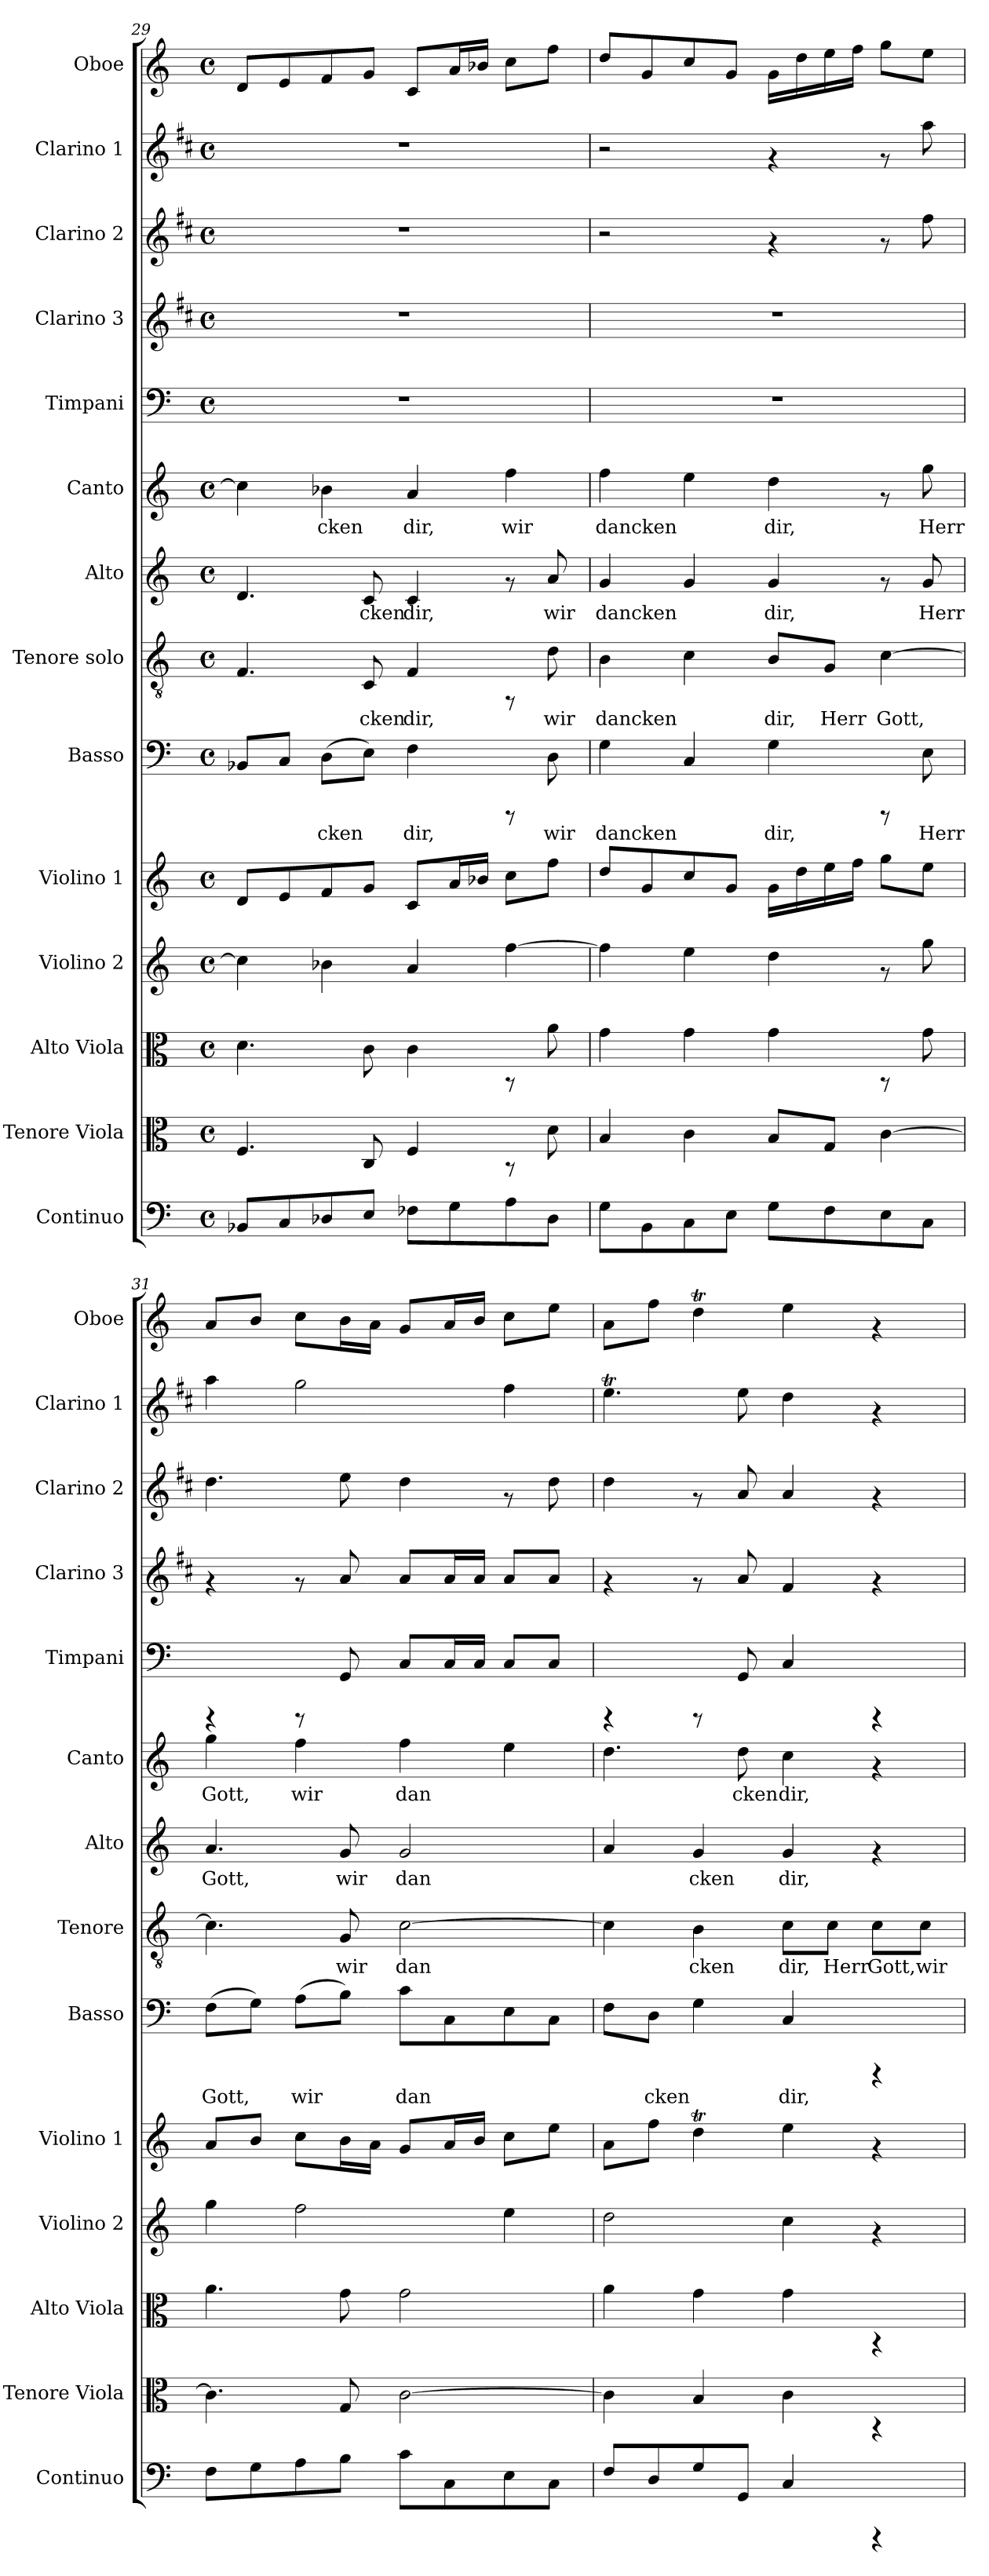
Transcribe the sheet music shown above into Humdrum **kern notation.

**kern	**kern	**kern	**kern	**kern	**kern	**text	**kern	**text	**kern	**text	**kern	**text	**kern	**kern	**kern	**kern	**kern
*part14	*part13	*part12	*part11	*part10	*part9	*part9	*part8	*part8	*part7	*part7	*part6	*part6	*part5	*part4	*part3	*part2	*part1
*staff14	*staff13	*staff12	*staff11	*staff10	*staff9	*staff9	*staff8	*staff8	*staff7	*staff7	*staff6	*staff6	*staff5	*staff4	*staff3	*staff2	*staff1
*I"Continuo	*I"Tenore Viola	*I"Alto Viola	*I"Violino 2	*I"Violino 1	*I"Basso	*	*I"Tenore solo	*	*I"Alto	*	*I"Canto	*	*I"Timpani	*I"Clarino 3	*I"Clarino 2	*I"Clarino 1	*I"Oboe
*I'Continuo	*I'Tenore Viola	*I'Alto Viola	*I'Violino 2	*I'Violino 1	*I'Basso	*	*I'Tenore	*	*I'Alto	*	*I'Canto	*	*I'Timpani	*I'Clarino 3	*I'Clarino 2	*I'Clarino 1	*I'Oboe
*clefF4	*clefC3	*clefC3	*clefG2	*clefG2	*clefF4	*	*clefGv2	*	*clefG2	*	*clefG2	*	*clefF4	*clefG2	*clefG2	*clefG2	*clefG2
*	*	*	*	*	*	*	*	*	*	*	*	*	*	*ITrd1c2	*ITrd1c2	*ITrd1c2	*
*k[]	*k[]	*k[]	*k[]	*k[]	*k[]	*	*k[]	*	*k[]	*	*k[]	*	*k[]	*k[]	*k[]	*k[]	*k[]
*C:	*C:	*C:	*C:	*C:	*C:	*	*C:	*	*C:	*	*C:	*	*C:	*C:	*C:	*C:	*C:
*M4/4	*M4/4	*M4/4	*M4/4	*M4/4	*M4/4	*	*M4/4	*	*M4/4	*	*M4/4	*	*M4/4	*M4/4	*M4/4	*M4/4	*M4/4
*met(c)	*met(c)	*met(c)	*met(c)	*met(c)	*met(c)	*	*met(c)	*	*met(c)	*	*met(c)	*	*met(c)	*met(c)	*met(c)	*met(c)	*met(c)
=29	=29	=29	=29	=29	=29	=29	=29	=29	=29	=29	=29	=29	=29	=29	=29	=29	=29
!	!	!	!	!	!	!LO:LY:b:cj	!	!LO:LY:b	!	!LO:LY:b:cj	!	!LO:LY:b:cj	!	!	!	!	!
8BB-X/L	4.F/	4.d\	4cc\]	8d/L	8BB-X/L	.	4.F/	--	4.d/	.	4cc\]	--	1r	1r	1r	1r	8d/L
!	!	!	!	!	!	!LO:LY:b:cj	!	!	!	!	!	!	!	!	!	!	!
8C/	.	.	.	8e/	8C/J	.	.	.	.	.	.	.	.	.	.	.	8e/
!	!	!	!	!	!	!LO:LY:b:cj	!	!	!	!	!	!LO:LY:b:cj	!	!	!	!	!
8D-/	.	.	4b-X\	8f/	(>8D\L	cken	.	.	.	.	4b-X\	-cken	.	.	.	.	8f/
!	!	!	!	!	!	!LO:LY:b:cj	!	!LO:LY:b	!	!LO:LY:b:cj	!	!	!	!	!	!	!
8E/J	8C/	8c\	.	8g/J	8E\J)	.	8C/	-cken	8c/	cken	.	.	.	.	.	.	8g/J
!	!	!	!	!	!	!LO:LY:b:cj	!	!LO:LY:b	!	!LO:LY:b:cj	!	!LO:LY:b:cj	!	!	!	!	!
8F-\L	4F/	4c\	4a/	8c/L	4F\	dir,	4F/	dir,	4c/	dir,	4a/	dir,	.	.	.	.	8c/L
8G\	.	.	.	16a/	.	.	.	.	.	.	.	.	.	.	.	.	16a/
.	.	.	.	16b-X/J	.	.	.	.	.	.	.	.	.	.	.	.	16b-X/J
!	!	!	!	!	!	!	!	!	!	!	!	!LO:LY:b:cj	!	!	!	!	!
8A\	8rAA	8rAA	[>4ff\	8cc\L	8rCCC	.	8rFF	.	8rf	.	4ff\	wir	.	.	.	.	8cc\L
!	!	!	!	!	!	!LO:LY:b:cj	!	!LO:LY:b	!	!LO:LY:b:cj	!	!	!	!	!	!	!
8D-\J	8d\	8a\	.	8ff\J	8D\	wir	8d\	wir	8a/	wir	.	.	.	.	.	.	8ff\J
=30	=30	=30	=30	=30	=30	=30	=30	=30	=30	=30	=30	=30	=30	=30	=30	=30	=30
!	!	!	!	!	!	!LO:LY:b:cj	!	!LO:LY:b	!	!LO:LY:b:cj	!	!LO:LY:b:cj	!	!	!	!	!
8G\L	4B/	4g\	4ff\]	8dd/L	4G\	dancken	4B\	dancken	4g/	dancken	4ff\	dancken	1r	1r	2r	2r	8dd/L
8BB\	.	.	.	8g/	.	.	.	.	.	.	.	.	.	.	.	.	8g/
!	!	!	!	!	!	!LO:LY:b:cj	!	!LO:LY:b	!	!LO:LY:b:cj	!	!LO:LY:b:cj	!	!	!	!	!
8C\	4c\	4g\	4ee\	8cc/	4C/	.	4c\	.	4g/	.	4ee\	.	.	.	.	.	8cc/
8E\J	.	.	.	8g/J	.	.	.	.	.	.	.	.	.	.	.	.	8g/J
!	!	!	!	!	!	!LO:LY:b:cj	!	!LO:LY:b	!	!LO:LY:b:cj	!	!LO:LY:b:cj	!	!	!	!	!
8G\L	8B/L	4g\	4dd\	16g\L	4G\	dir,	8B/L	dir,	4g/	dir,	4dd\	dir,	.	.	4rf	4rf	16g\L
.	.	.	.	16dd\	.	.	.	.	.	.	.	.	.	.	.	.	16dd\
!	!	!	!	!	!	!	!	!LO:LY:b	!	!	!	!	!	!	!	!	!
8F\	8G/J	.	.	16ee\	.	.	8G/J	Herr	.	.	.	.	.	.	.	.	16ee\
.	.	.	.	16ff\J	.	.	.	.	.	.	.	.	.	.	.	.	16ff\J
!	!	!	!	!	!	!	!	!LO:LY:b	!	!	!	!	!	!	!	!	!
8E\	[>4c\	8rAA	8rf	8gg\L	8rCCC	.	[>4c\	Gott,	8rf	.	8rf	.	.	.	8rf	8rf	8gg\L
!	!	!	!	!	!	!LO:LY:b:cj	!	!	!	!LO:LY:b:cj	!	!LO:LY:b:cj	!	!	!	!	!
8C\J	.	8g\	8gg\	8ee\J	8E\	Herr	.	.	8g/	Herr	8gg\	Herr	.	.	8ee\	8gg\	8ee\J
=31	=31	=31	=31	=31	=31	=31	=31	=31	=31	=31	=31	=31	=31	=31	=31	=31	=31
!	!	!	!	!	!	!LO:LY:b:cj	!	!LO:LY:b	!	!LO:LY:b:cj	!	!LO:LY:b:cj	!	!	!	!	!
8F\L	4.c\]	4.a\	4gg\	8a/L	(>8F\L	Gott,	4.c\]	.	4.a/	Gott,	4gg\	Gott,	4rCCC	4rf	4.cc\	4gg\	8a/L
!	!	!	!	!	!	!LO:LY:b:cj	!	!	!	!	!	!	!	!	!	!	!
8G\	.	.	.	8b/J	8G\J)	.	.	.	.	.	.	.	.	.	.	.	8b/J
!	!	!	!	!	!	!LO:LY:b:cj	!	!	!	!	!	!LO:LY:b:cj	!	!	!	!	!
8A\	.	.	2ff\	8cc\L	(>8A\L	wir	.	.	.	.	4ff\	wir	8rCCC	8rf	.	2ff\	8cc\L
!	!	!	!	!	!	!LO:LY:b:cj	!	!LO:LY:b	!	!LO:LY:b:cj	!	!	!	!	!	!	!
8B\J	8G/	8g\	.	16b\	8B\J)	.	8G/	wir	8g/	wir	.	.	8GG/	8g/	8dd\	.	16b\
.	.	.	.	16a\J	.	.	.	.	.	.	.	.	.	.	.	.	16a\J
!	!	!	!	!	!	!LO:LY:b:cj	!	!LO:LY:b	!	!LO:LY:b:cj	!	!LO:LY:b:cj	!	!	!	!	!
8c\L	[>2c\	2g\	.	8g/L	8c\L	dan	[>2c\	dan-	2g/	dan	4ff\	dan-	8C/L	8g/L	4cc\	.	8g/L
!	!	!	!	!	!	!LO:LY:b:cj	!	!	!	!	!	!	!	!	!	!	!
8C\	.	.	.	16a/	8C\	.	.	.	.	.	.	.	16C/	16g/	.	.	16a/
.	.	.	.	16b/J	.	.	.	.	.	.	.	.	16C/J	16g/J	.	.	16b/J
!	!	!	!	!	!	!LO:LY:b:cj	!	!	!	!	!	!LO:LY:b:cj	!	!	!	!	!
8E\	.	.	4ee\	8cc\L	8E\	.	.	.	.	.	4ee\	--	8C/L	8g/L	8rf	4ee\	8cc\L
!	!	!	!	!	!	!LO:LY:b:cj	!	!	!	!	!	!	!	!	!	!	!
8C\J	.	.	.	8ee\J	8C\J	.	.	.	.	.	.	.	8C/J	8g/J	8cc\	.	8ee\J
=32	=32	=32	=32	=32	=32	=32	=32	=32	=32	=32	=32	=32	=32	=32	=32	=32	=32
!	!	!	!	!	!	!LO:LY:b:cj	!	!LO:LY:b	!	!LO:LY:b:cj	!	!LO:LY:b:cj	!	!	!	!	!
8F/L	4c\]	4a\	2dd\	8a\L	8F\L	.	4c\]	--	4a/	.	4.dd\	--	4rCCC	4rf	4cc\	4.ddT\	8a\L
!	!	!	!	!	!	!LO:LY:b:cj	!	!	!	!	!	!	!	!	!	!	!
8D/	.	.	.	8ff\J	8D\J	cken	.	.	.	.	.	.	.	.	.	.	8ff\J
!	!	!	!	!	!	!LO:LY:b:cj	!	!LO:LY:b	!	!LO:LY:b:cj	!	!	!	!	!	!	!
8G/	4B/	4g\	.	4ddT\	4G\	.	4B\	-cken	4g/	cken	.	.	8rCCC	8rf	8rf	.	4ddT\
!	!	!	!	!	!	!	!	!	!	!	!	!LO:LY:b:cj	!	!	!	!	!
8GG/J	.	.	.	.	.	.	.	.	.	.	8dd\	-cken	8GG/	8g/	8g/	8dd\	.
!	!	!	!	!	!	!LO:LY:b:cj	!	!LO:LY:b	!	!LO:LY:b:cj	!	!LO:LY:b:cj	!	!	!	!	!
4C/	4c\	4g\	4cc\	4ee\	4C/	dir,	8c\L	dir,	4g/	dir,	4cc\	dir,	4C/	4e/	4g/	4cc\	4ee\
!	!	!	!	!	!	!	!	!LO:LY:b	!	!	!	!	!	!	!	!	!
.	.	.	.	.	.	.	8c\J	Herr	.	.	.	.	.	.	.	.	.
!	!	!	!	!	!	!	!	!LO:LY:b	!	!	!	!	!	!	!	!	!
4rCCC	4rAA	4rAA	4rf	4rf	4rCCC	.	8c\L	Gott,	4rf	.	4rf	.	4rCCC	4rf	4rf	4rf	4rf
!	!	!	!	!	!	!	!	!LO:LY:b	!	!	!	!	!	!	!	!	!
.	.	.	.	.	.	.	8c\J	wir	.	.	.	.	.	.	.	.	.
=	=	=	=	=	=	=	=	=	=	=	=	=	=	=	=	=	=
*-	*-	*-	*-	*-	*-	*-	*-	*-	*-	*-	*-	*-	*-	*-	*-	*-	*-
